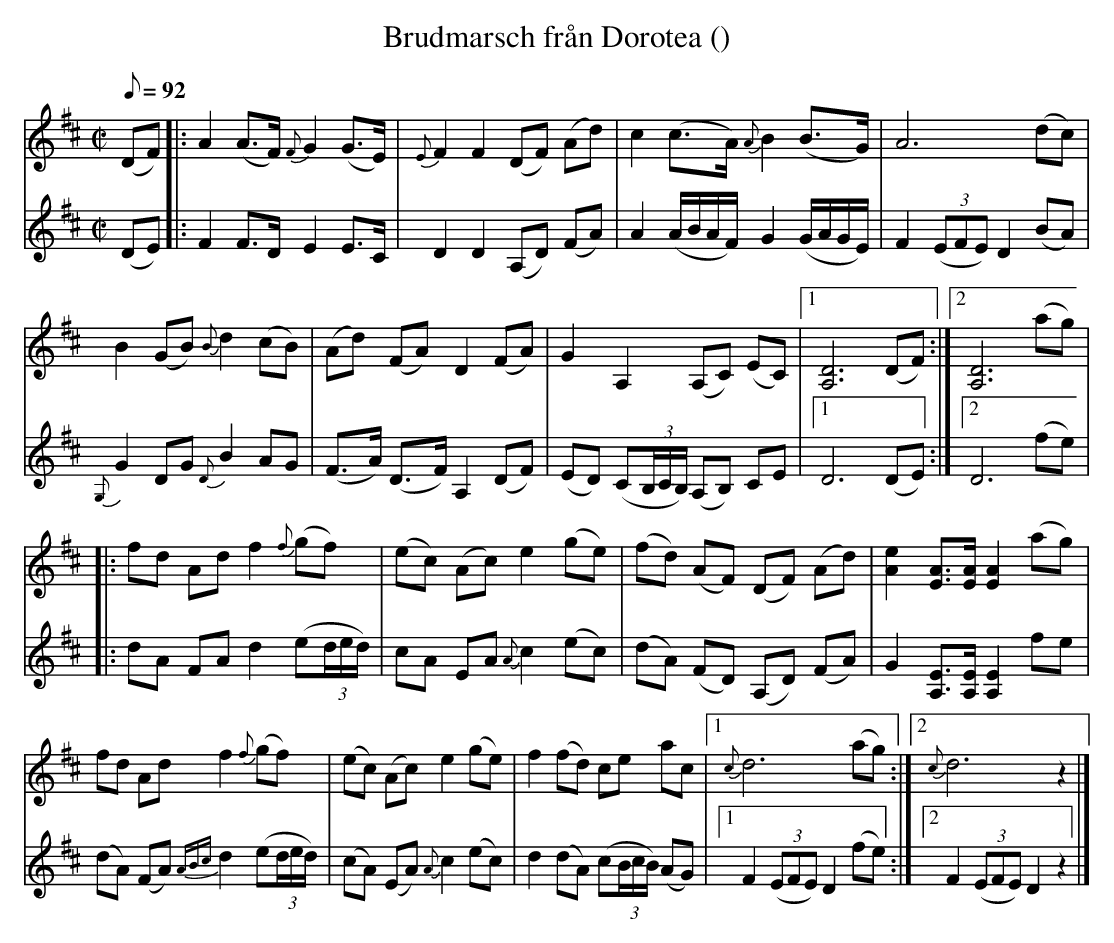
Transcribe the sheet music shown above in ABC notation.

X:1
T: Brudmarsch från Dorotea ()
M: C|
L: 1/8
K: D
Q: 92
V:1
(DF) |: A2(A>F) {F}G2(G>E) | {E}F2F2 (DF) (Ad) | c2(c>A) {A}B2(B>G) | A6(dc) |
B2(GB) {B}d2(cB) | (Ad) (FA) D2(FA) | G2A,2 (A,C) (EC) |1 [A,D]6(DF) :|2 [A,D]6(ag) |
|: fd Ad f2{f}(gf) | (ec) (Ac) e2(ge) | (fd) (AF) (DF) (Ad) | [Ae]2[EA]>[EA] [EA]2(ag) |
fd Ad f2{f}(gf) | (ec) (Ac) e2(ge) | f2 (fd) ce ac |1 {c}d6(ag) :|2 {c}d6z2 |]
V:2
(DE) |: F2F>D E2E>C | D2D2 (A,D) (FA) | A2(A/B/A/F/) G2(G/A/G/E/) | F2 (3(EFE) D2(BA) |
{G,}G2DG {D}B2AG | (F>A) (D>F) A,2(DF) | (ED) (C(3B,/C/B,/) (A,B,) CE |1 D6(DE) :|2 D6(fe) |
|: dA FA d2 (e(3d/e/d/) | cA EA {A}c2(ec) | (dA) (FD) (A,D) (FA) | G2[A,E]>[A,E] [A,E]2fe |
(dA) (FA) {ABc}d2(e(3d/e/d/) | (cA) (EA) {A}c2(ec) | d2(dA) (c(3B/c/B/) (AG) |1 F2((3EFE) D2(fe) :|2 F2((3EFE) D2z2 |]
